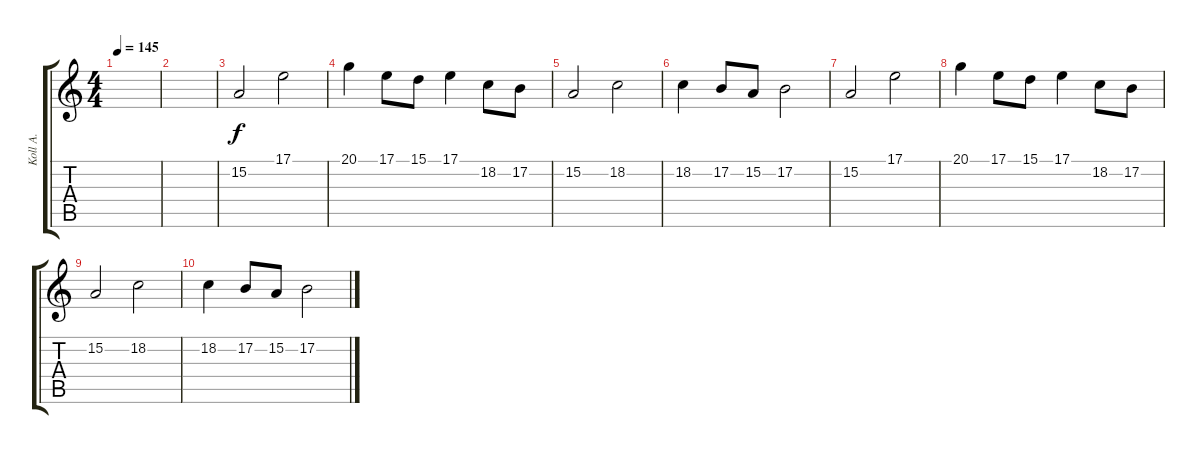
\track ("Koll A." "Koll A.") {instrument bagpipe}
\staff {score tabs}
\tuning (B3 Gb3 D3 A2 E2 B1) {hide}
\ts (4 4)
\tempo 145
\clef g2
\ks c
|
|
15.2.2 17.1.2 |
20.1.4 17.1.8 15.1.8 17.1.4 18.2.8 17.2.8 |
15.2.2 18.2.2 |
18.2.4 17.2.8 15.2.8 17.2.2 |
15.2.2 17.1.2 |
20.1.4 17.1.8 15.1.8 17.1.4 18.2.8 17.2.8 |
15.2.2 18.2.2 |
18.2.4 17.2.8 15.2.8 17.2.2
